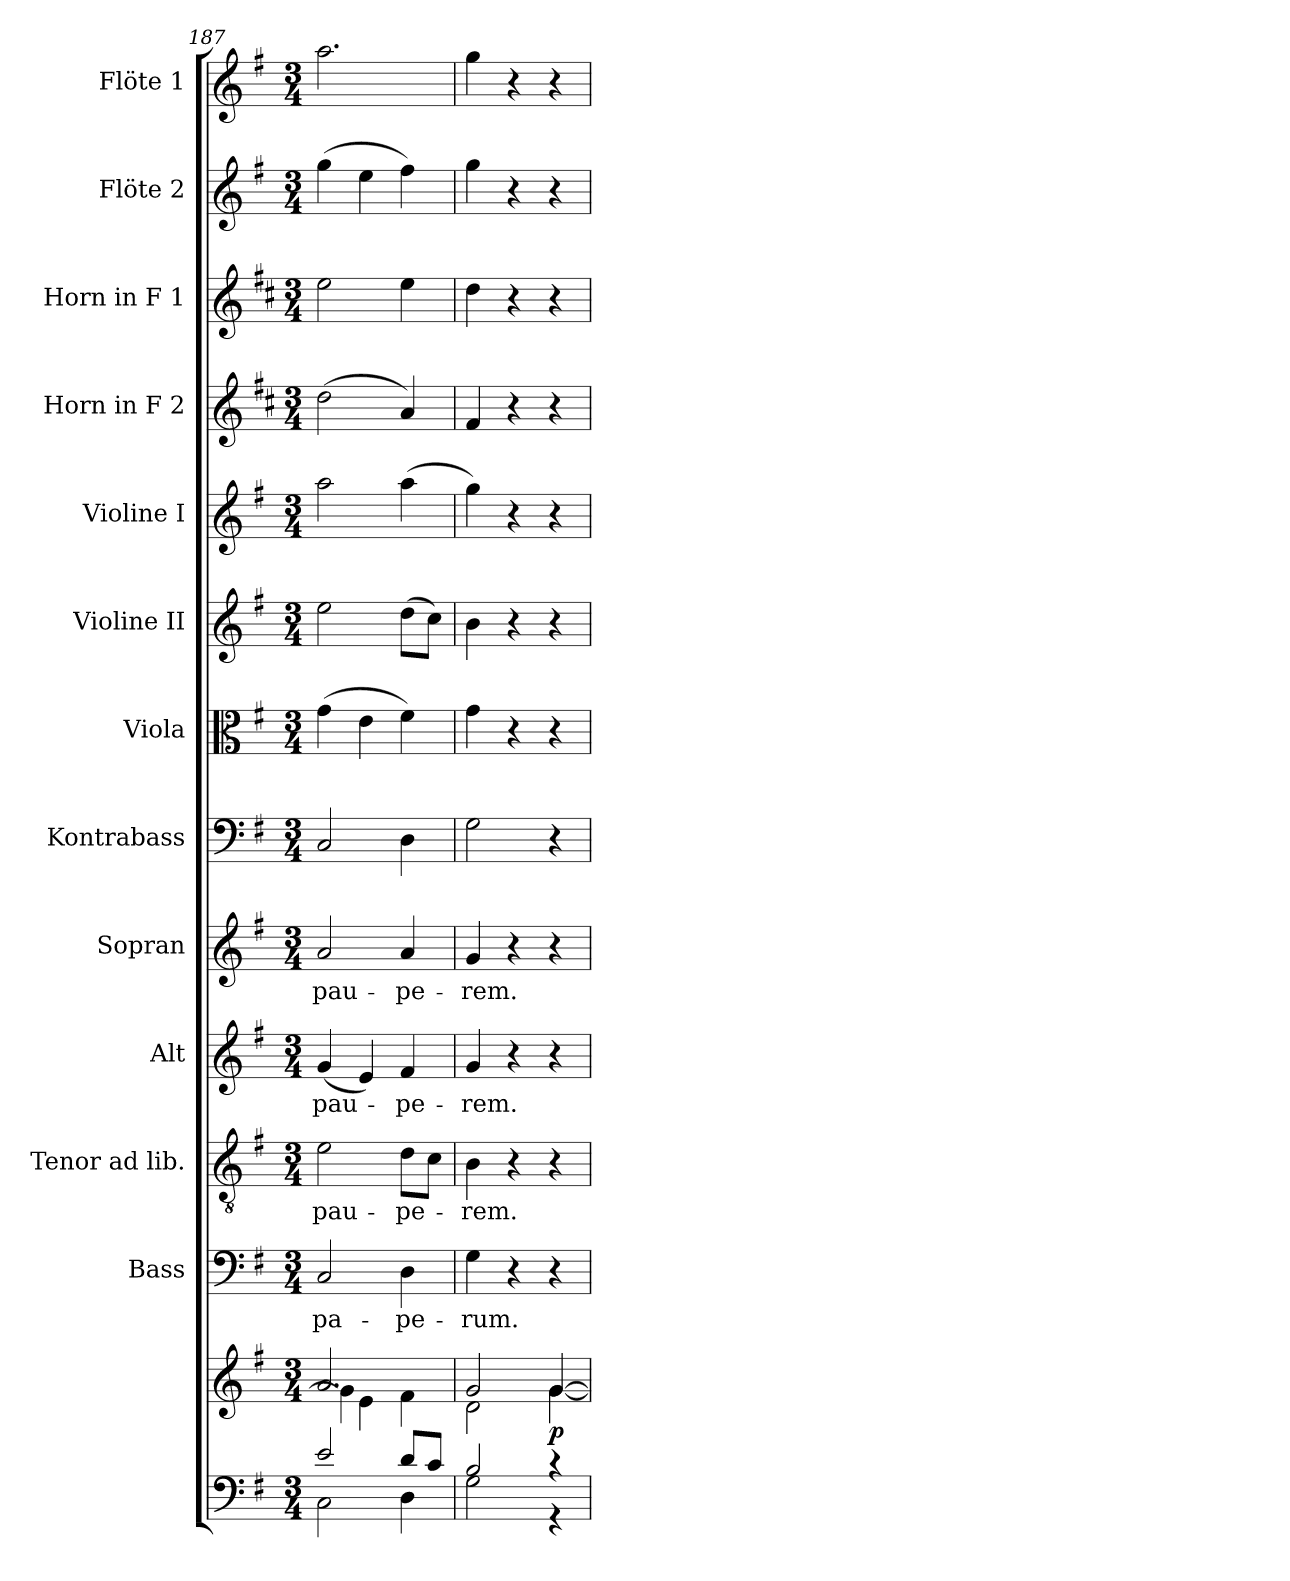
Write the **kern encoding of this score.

**kern	**kern	**dynam	**kern	**text	**kern	**text	**kern	**text	**kern	**text	**kern	**kern	**kern	**kern	**kern	**kern	**kern	**kern
*part13	*part13	*part13	*part12	*part12	*part11	*part11	*part10	*part10	*part9	*part9	*part8	*part7	*part6	*part5	*part4	*part3	*part2	*part1
*staff14	*staff13	*staff13/14	*staff12	*staff12	*staff11	*staff11	*staff10	*staff10	*staff9	*staff9	*staff8	*staff7	*staff6	*staff5	*staff4	*staff3	*staff2	*staff1
*	*	*	*I"Bass	*	*I"Tenor ad lib.	*	*I"Alt	*	*I"Sopran	*	*I"Kontrabass	*I"Viola	*I"Violine II	*I"Violine I	*I"Horn in F 2	*I"Horn in F 1	*I"Flöte 2	*I"Flöte 1
*	*	*	*I'B.	*	*I'T.	*	*I'A.	*	*I'S.	*	*I'Kb.	*I'Vla.	*I'Vl. II	*I'Vl. I	*	*	*I'Fl. 2	*I'Fl. 1
*clefF4	*clefG2	*	*clefF4	*	*clefGv2	*	*clefG2	*	*clefG2	*	*clefF4	*clefC3	*clefG2	*clefG2	*clefG2	*clefG2	*clefG2	*clefG2
*	*	*	*	*	*	*	*	*	*	*	*ITrd7c12	*	*	*	*ITrd4c7	*ITrd4c7	*	*
*k[f#]	*k[f#]	*	*k[f#]	*	*k[f#]	*	*k[f#]	*	*k[f#]	*	*k[f#]	*k[f#]	*k[f#]	*k[f#]	*k[f#]	*k[f#]	*k[f#]	*k[f#]
*G:	*G:	*	*G:	*	*G:	*	*G:	*	*G:	*	*G:	*G:	*G:	*G:	*G:	*G:	*G:	*G:
*M3/4	*M3/4	*	*M3/4	*	*M3/4	*	*M3/4	*	*M3/4	*	*M3/4	*M3/4	*M3/4	*M3/4	*M3/4	*M3/4	*M3/4	*M3/4
=187	=187	=187	=187	=187	=187	=187	=187	=187	=187	=187	=187	=187	=187	=187	=187	=187	=187	=187
*^	*^	*	*	*	*	*	*	*	*	*	*	*	*	*	*	*	*	*
!	!	!	!	!	!	!LO:LY:b	!	!LO:LY:b	!	!LO:LY:b	!	!LO:LY:b	!	!	!	!	!	!	!	!
2e/	2C\	2.a/	4g\]	.	2C/	pa-	2e\	pau-	(<4g/	pau-	2a/	pau-	2CC/	(>4g\	2ee\	2aa\	(>2g\	2a\	(>4gg\	2.aa\
.	.	.	4e\	.	.	.	.	.	4e/)	.	.	.	.	4e\	.	.	.	.	4ee\	.
!	!	!	!	!	!	!LO:LY:b	!	!LO:LY:b	!	!LO:LY:b	!	!LO:LY:b	!	!	!	!	!	!	!	!
8d/L	4D\	.	4f#\	.	4D\	-pe-	8d\L	-pe-	4f#/	-pe-	4a/	-pe-	4DD\	4f#\)	(>8dd\L	(>4aa\	4d/)	4a\	4ff#\)	.
8c/J	.	.	.	.	.	.	8c\J	.	.	.	.	.	.	.	8cc\J)	.	.	.	.	.
=188	=188	=188	=188	=188	=188	=188	=188	=188	=188	=188	=188	=188	=188	=188	=188	=188	=188	=188	=188	=188
!	!	!	!	!	!	!LO:LY:b	!	!LO:LY:b	!	!LO:LY:b	!	!LO:LY:b	!	!	!	!	!	!	!	!
2B/	2G\	2g/	2d\	.	4G\	-rum.	4B\	-rem.	4g/	-rem.	4g/	-rem.	2GG\	4g\	4b\	4gg\)	4B/	4g\	4gg\	4gg\
.	.	.	.	.	4r	.	4r	.	4r	.	4r	.	.	4r	4r	4r	4r	4r	4r	4r
!	!	!	!	!LO:DY:b	!	!	!	!	!	!	!	!	!	!	!	!	!	!	!	!
4r	4r	[>4g/	[<4g\	p	4r	.	4r	.	4r	.	4r	.	4r	4r	4r	4r	4r	4r	4r	4r
*v	*v	*	*	*	*	*	*	*	*	*	*	*	*	*	*	*	*	*	*	*
*	*v	*v	*	*	*	*	*	*	*	*	*	*	*	*	*	*	*	*	*
=	=	=	=	=	=	=	=	=	=	=	=	=	=	=	=	=	=	=
*-	*-	*-	*-	*-	*-	*-	*-	*-	*-	*-	*-	*-	*-	*-	*-	*-	*-	*-
